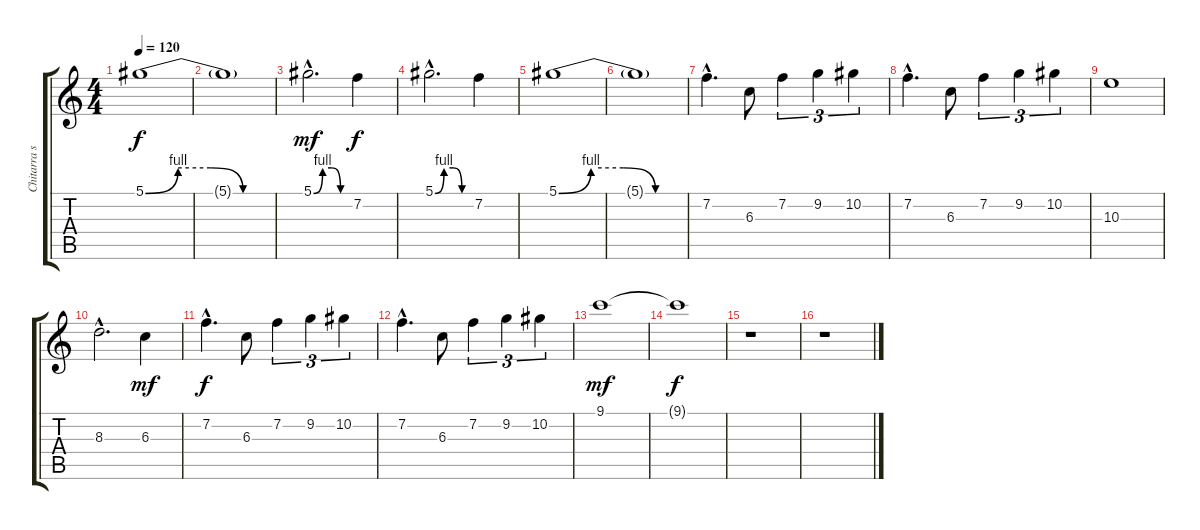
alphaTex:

\track ("Chitarra solista" "Chitarra s") {instrument overdrivenguitar}
\staff {score tabs}
\tuning (Eb4 Bb3 Gb3 Db3 Ab2 Eb2) {hide}
\ts (4 4)
\tempo 120
\clef g2
\ks c
5.1{be (custom 0 0 15 4 30 4 45 0 60 0)}.1{dy f} |
5.1{t}.1 |
5.1{be (custom 0 0 15 4 30 4 45 0 60 0) hac}.2{d dy mf} 7.2.4{dy f} |
5.1{be (custom 0 0 15 4 30 4 45 0 60 0) hac}.2{d} 7.2.4 |
5.1{be (custom 0 0 15 4 30 4 45 0 60 0)}.1 |
5.1{t}.1 |
7.2{hac}.4{d} 6.3.8 7.2.4{tu (3 2)} 9.2.4{tu (3 2)} 10.2.4{tu (3 2)} |
7.2{hac}.4{d} 6.3.8 7.2.4{tu (3 2)} 9.2.4{tu (3 2)} 10.2.4{tu (3 2)} |
10.3.1 |
8.3{hac}.2{d} 6.3.4{dy mf} |
7.2{hac}.4{d dy f} 6.3.8 7.2.4{tu (3 2)} 9.2.4{tu (3 2)} 10.2.4{tu (3 2)} |
7.2{hac}.4{d} 6.3.8 7.2.4{tu (3 2)} 9.2.4{tu (3 2)} 10.2.4{tu (3 2)} |
9.1.1{dy mf} |
9.1{t}.1{dy f} |
r.1 |
r.1
